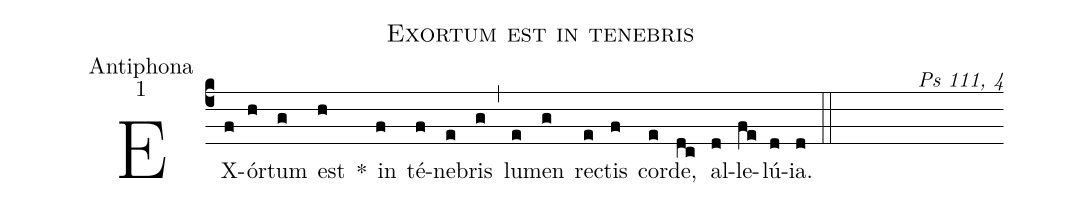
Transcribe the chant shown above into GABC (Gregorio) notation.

name:Exortum est in tenebris;
office-part:Antiphona;
mode:1;
commentary:Ps 111, 4;
%%
(c4) EX(f)ór(h)tum(g) est(h) *() in(f) té(f)ne(e)bris(g) (,) lu(e)men(g) rec(e)tis(f) cor(e)de,(dc) al(d)le(fe)lú(d)ia.(d) (::)
